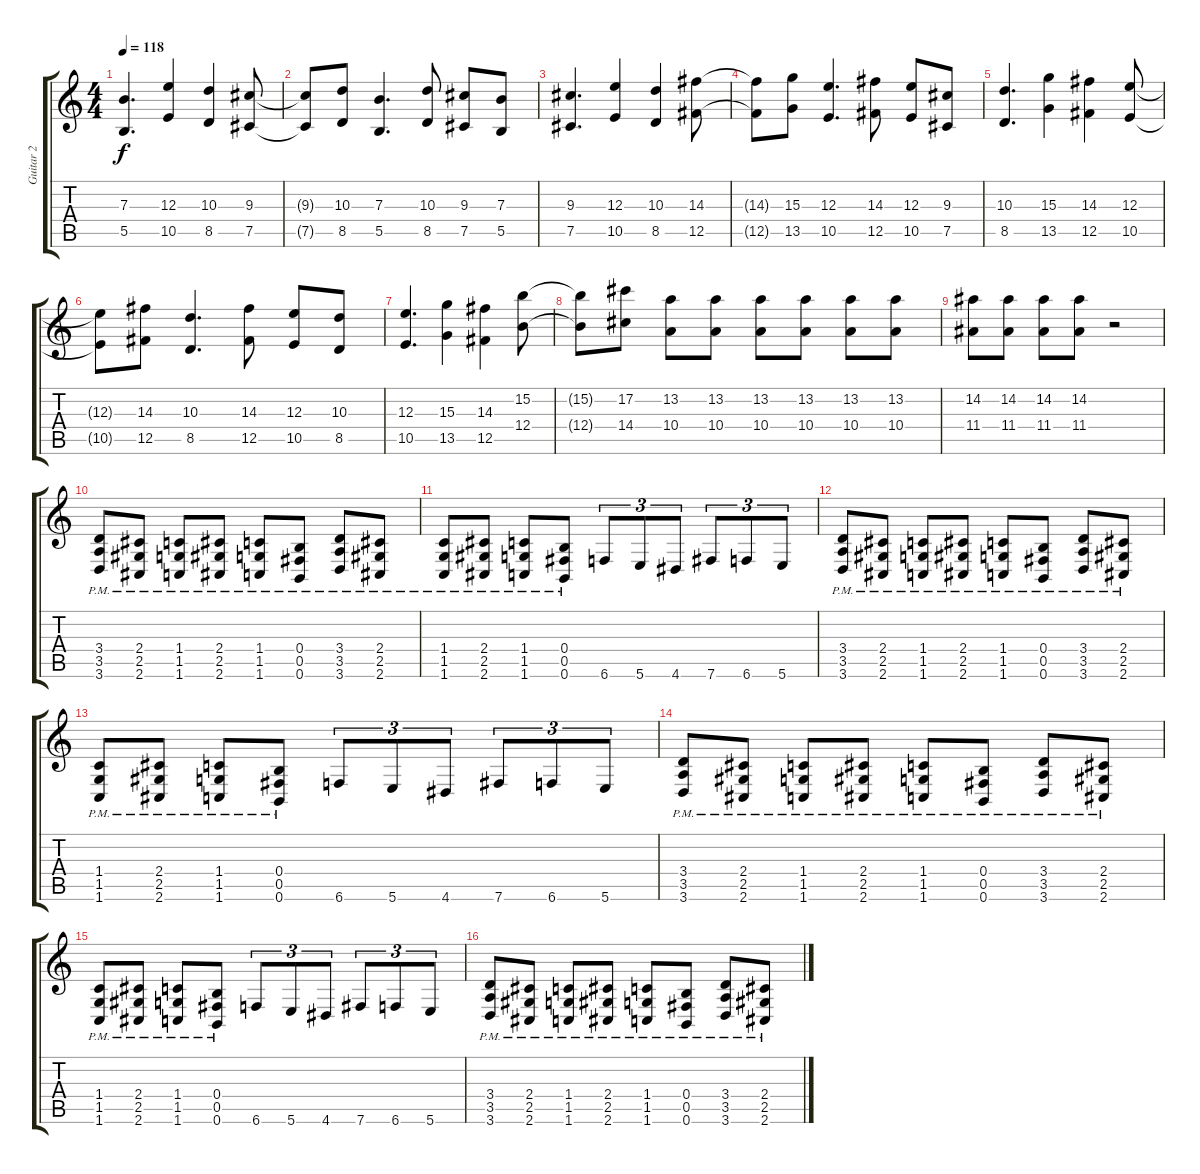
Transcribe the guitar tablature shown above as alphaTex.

\track ("Guitar 2" "Guitar 2") {instrument electricguitarclean}
\staff {score tabs}
\tuning (Db4 Ab3 E3 B2 Gb2 B1) {hide}
\ts (4 4)
\tempo 118
\clef g2
\ks c
(7.3 5.5).4{d dy f} (12.3 10.5).4 (10.3 8.5).4 (9.3 7.5).8 |
(9.3{t} 7.5{t}).8 (10.3 8.5).8 (7.3 5.5).4{d} (10.3 8.5).8 (9.3 7.5).8 (7.3 5.5).8 |
(9.3 7.5).4{d} (12.3 10.5).4 (10.3 8.5).4 (14.3 12.5).8 |
(14.3{t} 12.5{t}).8 (15.3 13.5).8 (12.3 10.5).4{d} (14.3 12.5).8 (12.3 10.5).8 (9.3 7.5).8 |
(10.3 8.5).4{d} (15.3 13.5).4 (14.3 12.5).4 (12.3 10.5).8 |
(12.3{t} 10.5{t}).8 (14.3 12.5).8 (10.3 8.5).4{d} (14.3 12.5).8 (12.3 10.5).8 (10.3 8.5).8 |
(12.3 10.5).4{d} (15.3 13.5).4 (14.3 12.5).4 (15.2 12.4).8 |
(15.2{t} 12.4{t}).8 (17.2 14.4).8 (13.2 10.4).8 (13.2 10.4).8 (13.2 10.4).8 (13.2 10.4).8 (13.2 10.4).8 (13.2 10.4).8 |
(14.2 11.4).8 (14.2 11.4).8 (14.2 11.4).8 (14.2 11.4).8 r.2 |
(3.4{pm} 3.5{pm} 3.6{pm}).8 (2.4{pm} 2.5{pm} 2.6{pm}).8 (1.4{pm} 1.5{pm} 1.6{pm}).8 (2.4{pm} 2.5{pm} 2.6{pm}).8 (1.4{pm} 1.5{pm} 1.6{pm}).8 (0.4{pm} 0.5{pm} 0.6{pm}).8 (3.4{pm} 3.5{pm} 3.6{pm}).8 (2.4{pm} 2.5{pm} 2.6{pm}).8 |
(1.4{pm} 1.5{pm} 1.6{pm}).8 (2.4{pm} 2.5{pm} 2.6{pm}).8 (1.4{pm} 1.5{pm} 1.6{pm}).8 (0.4{pm} 0.5{pm} 0.6{pm}).8 6.6.8{tu (3 2)} 5.6.8{tu (3 2)} 4.6.8{tu (3 2)} 7.6.8{tu (3 2)} 6.6.8{tu (3 2)} 5.6.8{tu (3 2)} |
(3.4{pm} 3.5{pm} 3.6{pm}).8 (2.4{pm} 2.5{pm} 2.6{pm}).8 (1.4{pm} 1.5{pm} 1.6{pm}).8 (2.4{pm} 2.5{pm} 2.6{pm}).8 (1.4{pm} 1.5{pm} 1.6{pm}).8 (0.4{pm} 0.5{pm} 0.6{pm}).8 (3.4{pm} 3.5{pm} 3.6{pm}).8 (2.4{pm} 2.5{pm} 2.6{pm}).8 |
(1.4{pm} 1.5{pm} 1.6{pm}).8 (2.4{pm} 2.5{pm} 2.6{pm}).8 (1.4{pm} 1.5{pm} 1.6{pm}).8 (0.4{pm} 0.5{pm} 0.6{pm}).8 6.6.8{tu (3 2)} 5.6.8{tu (3 2)} 4.6.8{tu (3 2)} 7.6.8{tu (3 2)} 6.6.8{tu (3 2)} 5.6.8{tu (3 2)} |
(3.4{pm} 3.5{pm} 3.6{pm}).8 (2.4{pm} 2.5{pm} 2.6{pm}).8 (1.4{pm} 1.5{pm} 1.6{pm}).8 (2.4{pm} 2.5{pm} 2.6{pm}).8 (1.4{pm} 1.5{pm} 1.6{pm}).8 (0.4{pm} 0.5{pm} 0.6{pm}).8 (3.4{pm} 3.5{pm} 3.6{pm}).8 (2.4{pm} 2.5{pm} 2.6{pm}).8 |
(1.4{pm} 1.5{pm} 1.6{pm}).8 (2.4{pm} 2.5{pm} 2.6{pm}).8 (1.4{pm} 1.5{pm} 1.6{pm}).8 (0.4{pm} 0.5{pm} 0.6{pm}).8 6.6.8{tu (3 2)} 5.6.8{tu (3 2)} 4.6.8{tu (3 2)} 7.6.8{tu (3 2)} 6.6.8{tu (3 2)} 5.6.8{tu (3 2)} |
(3.4{pm} 3.5{pm} 3.6{pm}).8 (2.4{pm} 2.5{pm} 2.6{pm}).8 (1.4{pm} 1.5{pm} 1.6{pm}).8 (2.4{pm} 2.5{pm} 2.6{pm}).8 (1.4{pm} 1.5{pm} 1.6{pm}).8 (0.4{pm} 0.5{pm} 0.6{pm}).8 (3.4{pm} 3.5{pm} 3.6{pm}).8 (2.4{pm} 2.5{pm} 2.6{pm}).8
